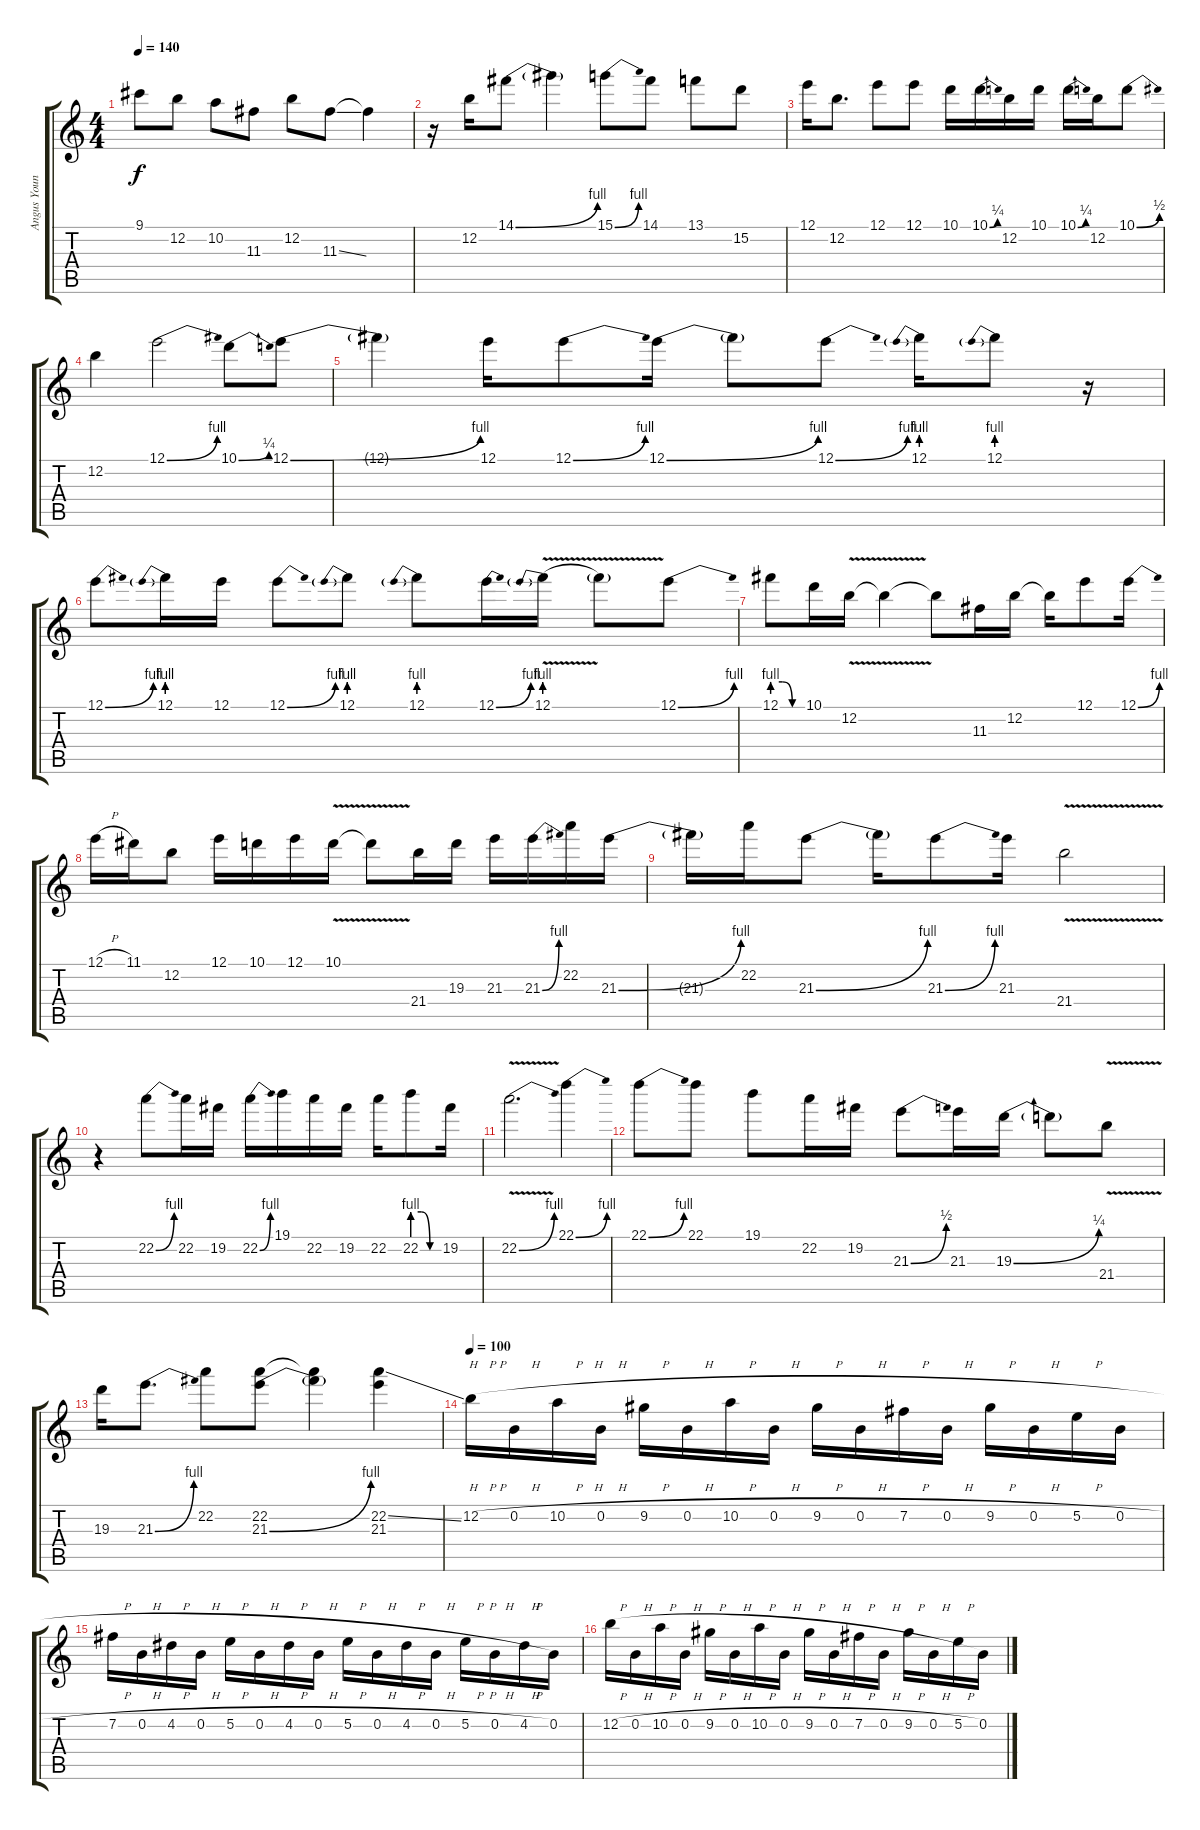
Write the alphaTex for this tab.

\track ("Angus Young - Lead Guitar" "Angus Youn") {instrument distortionguitar}
\staff {score tabs}
\tuning (E4 B3 G3 D3 A2 E2) {hide}
\ts (4 4)
\tempo 140
\clef g2
\ks c
9.1.8{dy f} 12.2.8 10.2.8 11.3.8 12.2.8 11.3{ss}.8 11.3{t}.4 |
r.16 12.2.16 14.1{be (bend 0 0 60 4)}.8 14.1{t}.4 15.1{be (bend 0 0 60 4)}.8 14.1.8 13.1.8 15.2.8 |
12.1.16 12.2.8{d} 12.1.8 12.1.8 10.1.16 10.1{be (bend 0 0 60 1)}.16 12.2.16 10.1.16 10.1{be (bend 0 0 60 1)}.16 12.2.16 10.1{be (bend 0 0 60 2)}.8 |
12.2.4 12.1{be (bend 0 0 60 4)}.2 10.1{be (bend 0 0 60 1)}.8 12.1{be (bend 0 0 60 4)}.8 |
12.1{t}.4 12.1.16 12.1{be (bend 0 0 60 4)}.8 12.1{be (bend 0 0 60 4)}.16 12.1{t}.8 12.1{be (bend 0 0 60 4)}.8 12.1{be (prebend 0 4 60 4)}.16 12.1{be (prebend 0 4 60 4)}.8 r.16 |
12.1{be (bend 0 0 60 4)}.8 12.1{be (prebend 0 4 60 4)}.16 12.1.16 12.1{be (bend 0 0 60 4)}.8 12.1{be (prebend 0 4 60 4)}.8 12.1{be (prebend 0 4 60 4)}.8 12.1{be (bend 0 0 60 4)}.16 12.1{be (prebend 0 4 60 4) v}.16 12.1{t}.8 12.1{be (bend 0 0 60 4)}.8 |
12.1{be (custom 0 4 20 4 40 0 60 0)}.8 10.1.16 12.2{v}.16 12.2{t}.4 12.2{t}.8 11.3.16 12.2.16 12.2{t}.16 12.1.8 12.1{be (bend 0 0 60 4)}.16 |
12.1{h}.16 11.1.16 12.2.8 12.1.16 10.1.16 12.1.16 10.1{v}.16 10.1{t}.8 21.4.16 19.3.16 21.3.16 21.3{be (bend 0 0 60 4)}.16 22.2.16 21.3{be (bend 0 0 60 4)}.16 |
21.3{t}.16 22.2.16 21.3{be (bend 0 0 60 4)}.8 21.3{t}.16 21.3{be (bend 0 0 60 4)}.8 21.3.16 21.4{v}.2 |
r.4 22.2{be (bend 0 0 60 4)}.8 22.2.16 19.2.16 22.2{be (bend 0 0 60 4)}.16 19.1.16 22.2.16 19.2.16 22.2.16 22.2{be (custom 0 4 20 4 40 0 60 0)}.8 19.2.16 |
22.2{be (bend 0 0 60 4) v}.2{d} 22.1{be (bend 0 0 60 4)}.4 |
22.1{be (bend 0 0 60 4)}.8 22.1.8 19.1.8 22.2.16 19.2.16 21.3{be (bend 0 0 60 2)}.8 21.3.16 19.3{be (bend 0 0 60 1)}.16 19.3{t}.8 21.4{v}.8 |
19.3.16 21.3{be (bend 0 0 60 4)}.8{d} 22.2.8 (22.2 21.3{be (bend 0 0 60 4)}).8 (22.2{t} 21.3{t}).4 (22.2{ss} 21.3).4 |
\tempo 100
12.2{h}.16 0.2{h}.16 10.2{h}.16 0.2{h}.16 9.2{h}.16 0.2{h}.16 10.2{h}.16 0.2{h}.16 9.2{h}.16 0.2{h}.16 7.2{h}.16 0.2{h}.16 9.2{h}.16 0.2{h}.16 5.2{h}.16 0.2{h}.16 |
7.2{h}.16 0.2{h}.16 4.2{h}.16 0.2{h}.16 5.2{h}.16 0.2{h}.16 4.2{h}.16 0.2{h}.16 5.2{h}.16 0.2{h}.16 4.2{h}.16 0.2{h}.16 5.2{h}.16 0.2{h}.16 4.2{h}.16 0.2.16 |
12.2{h}.16 0.2{h}.16 10.2{h}.16 0.2{h}.16 9.2{h}.16 0.2{h}.16 10.2{h}.16 0.2{h}.16 9.2{h}.16 0.2{h}.16 7.2{h}.16 0.2{h}.16 9.2{h}.16 0.2{h}.16 5.2{h}.16 0.2{h}.16
